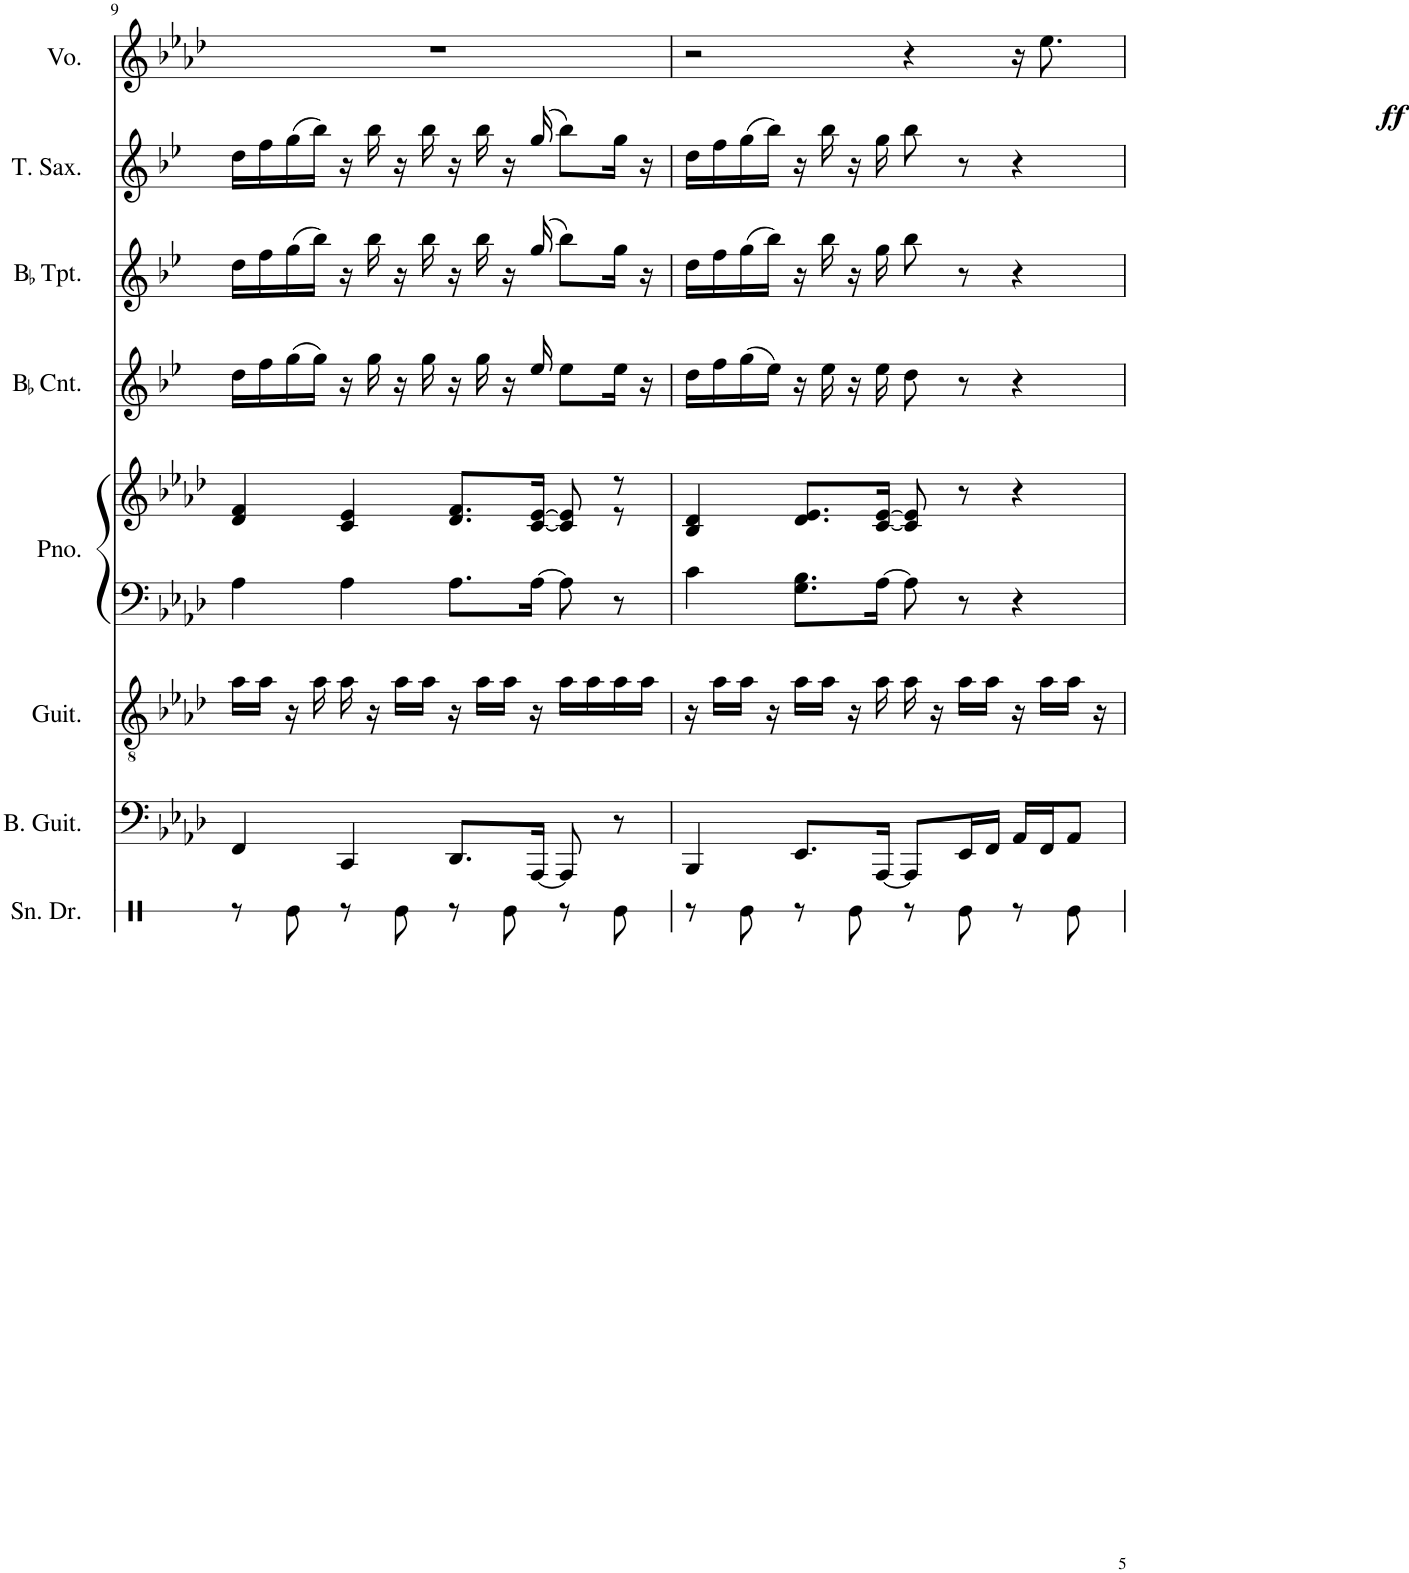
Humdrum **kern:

**kern	**kern	**kern	**kern	**kern	**kern	**kern	**kern	**kern	**dynam
*part8	*part7	*part6	*part5	*part5	*part4	*part3	*part2	*part1	*part1
*staff9	*staff8	*staff7	*staff6	*staff5	*staff4	*staff3	*staff2	*staff1	*staff1
*I"Snare Drum	*I"Bass Guitar	*I"Guitar	*I"Piano	*	*I"BaccidentalFlat Cornet	*I"BaccidentalFlat Trumpet	*I"Tenor Saxophone	*I"Vocal	*
*I'Sn. Dr.	*I'B. Guit.	*I'Guit.	*I'Pno.	*	*I'BaccidentalFlat Cnt.	*I'BaccidentalFlat Tpt.	*I'T. Sax.	*I'Vo.	*
!!LO:PB:g=z
*clefX	*clefF4	*clefGv2	*clefF4	*clefG2	*clefG2	*clefG2	*clefG2	*clefG2	*
*	*	*	*	*	*Trd1c2	*Trd1c2	*Trd8c14	*	*
*k[]	*k[b-e-a-d-]	*k[b-e-a-d-]	*k[b-e-a-d-]	*k[b-e-a-d-]	*k[b-e-]	*k[b-e-]	*k[b-e-]	*k[b-e-a-d-]	*
*M4/4	*M4/4	*M4/4	*M4/4	*M4/4	*M4/4	*M4/4	*M4/4	*M4/4	*
=9	=9	=9	=9	=9	=9	=9	=9	=9	=9
*	*	*	*	*^	*	*	*	*	*
8r	4FF/	16a-\LL	4A-\	4d-/ 4f/	2..ryy	16dd\LL	16dd\LL	16dd\LL	1r	.
.	.	16a-\JJ	.	.	.	16ff\	16ff\	16ff\	.	.
8Re\	.	16r	.	.	.	(16gg\	(16gg\	(16gg\	.	.
.	.	16a-\	.	.	.	16gg\JJ)	16bb-\JJ)	16bb-\JJ)	.	.
8r	4CC/	16a-\	4A-\	4c/ 4e-/	.	16r	16r	16r	.	.
.	.	16r	.	.	.	16gg\	16bb-\	16bb-\	.	.
8Re\	.	16a-\LL	.	.	.	16r	16r	16r	.	.
.	.	16a-\JJ	.	.	.	16gg\	16bb-\	16bb-\	.	.
8r	8.DD-/L	16r	8.A-\L	8.d-/ 8.f/L	.	16r	16r	16r	.	.
.	.	16a-\LL	.	.	.	16gg\	16bb-\	16bb-\	.	.
8Re\	.	16a-\JJ	.	.	.	16r	16r	16r	.	.
.	[16AAA-/Jk	16r	[16A-\Jk	[16c/ [16e-/Jk	.	16ee-/	(16gg/	(16gg/	.	.
8r	8AAA-/]	16a-\LL	8A-\]	8c/] 8e-/]	.	8ee-\L	8bb-\L)	8bb-\L)	.	.
.	.	16a-\	.	.	.	.	.	.	.	.
8Re\	8r	16a-\	8r	8r	8r	16ee-\Jk	16gg\Jk	16gg\Jk	.	.
.	.	16a-\JJ	.	.	.	16r	16r	16r	.	.
*	*	*	*	*v	*v	*	*	*	*	*
=10	=10	=10	=10	=10	=10	=10	=10	=10	=10
8r	4BBB-/	16r	4c\	4B-/ 4d-/	16dd\LL	16dd\LL	16dd\LL	2r	.
.	.	16a-\LL	.	.	16ff\	16ff\	16ff\	.	.
8Re\	.	16a-\JJ	.	.	(16gg\	(16gg\	(16gg\	.	.
.	.	16r	.	.	16ee-\JJ)	16bb-\JJ)	16bb-\JJ)	.	.
8r	8.EE-/L	16a-\LL	8.G\ 8.B-\L	8.d-/ 8.e-/L	16r	16r	16r	.	.
.	.	16a-\JJ	.	.	16ee-\	16bb-\	16bb-\	.	.
8Re\	.	16r	.	.	16r	16r	16r	.	.
.	[16AAA-/Jk	16a-\	[16A-\Jk	[16c/ [16e-/Jk	16ee-\	16gg\	16gg\	.	.
8r	8AAA-/L]	16a-\	8A-\]	8c/] 8e-/]	8dd\	8bb-\	8bb-\	4r	.
.	.	16r	.	.	.	.	.	.	.
8Re\	16EE-/L	16a-\LL	8r	8r	8r	8r	8r	.	.
.	16FF/JJ	16a-\JJ	.	.	.	.	.	.	.
8r	16AA-/LL	16r	4r	4r	4r	4r	4r	16r	.
!	!	!	!	!	!	!	!	!	!LO:DY:b
.	16FF/J	16a-\LL	.	.	.	.	.	8.ee-\	ff
8Re\	8AA-/J	16a-\JJ	.	.	.	.	.	.	.
.	.	16r	.	.	.	.	.	.	.
=	=	=	=	=	=	=	=	=	=
*-	*-	*-	*-	*-	*-	*-	*-	*-	*-
